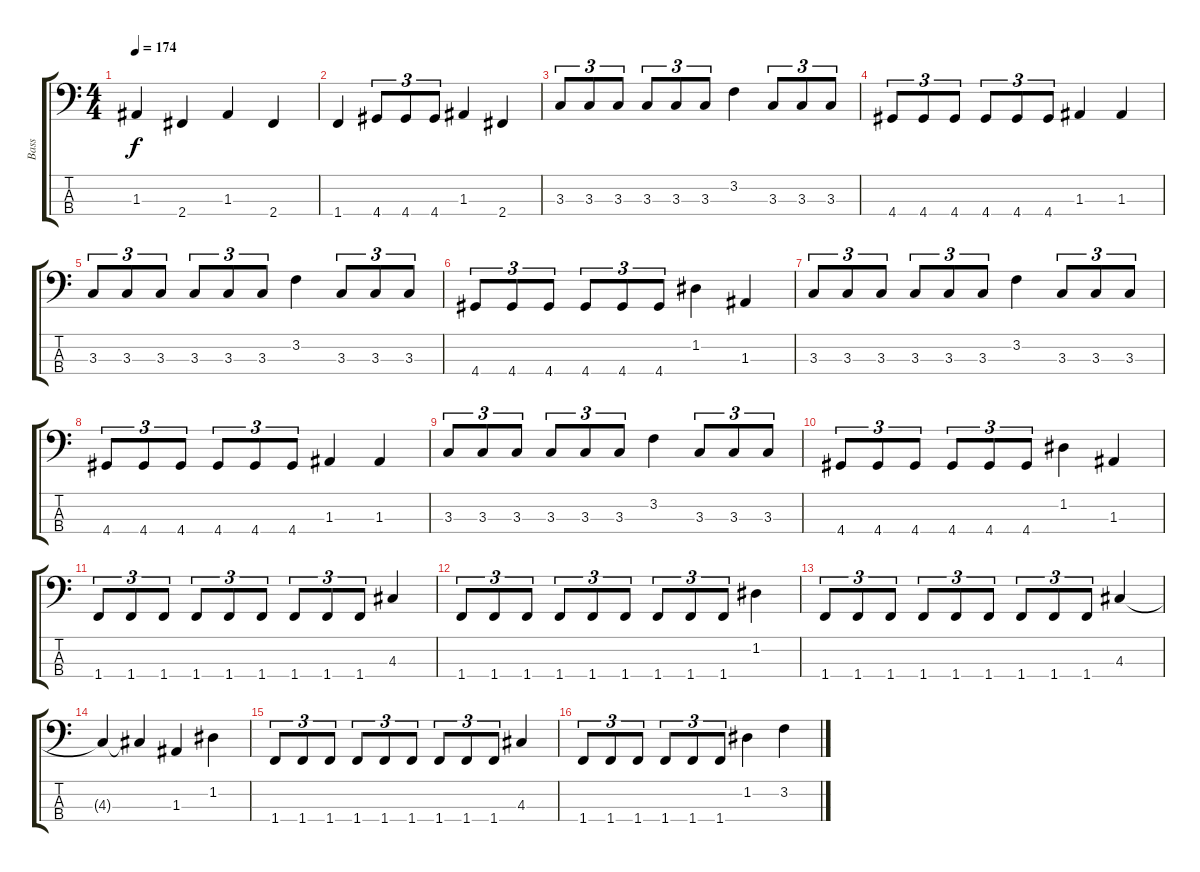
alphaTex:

\track ("Bass" "Bass") {instrument electricbassfinger}
\staff {score tabs}
\tuning (G2 D2 A1 E1) {hide}
\ts (4 4)
\tempo 174
\clef f4
\ks c
1.3.4{dy f} 2.4.4 1.3.4 2.4.4 |
1.4.4 4.4.8{tu (3 2)} 4.4.8{tu (3 2)} 4.4.8{tu (3 2)} 1.3.4 2.4.4 |
3.3.8{tu (3 2)} 3.3.8{tu (3 2)} 3.3.8{tu (3 2)} 3.3.8{tu (3 2)} 3.3.8{tu (3 2)} 3.3.8{tu (3 2)} 3.2.4 3.3.8{tu (3 2)} 3.3.8{tu (3 2)} 3.3.8{tu (3 2)} |
4.4.8{tu (3 2)} 4.4.8{tu (3 2)} 4.4.8{tu (3 2)} 4.4.8{tu (3 2)} 4.4.8{tu (3 2)} 4.4.8{tu (3 2)} 1.3.4 1.3.4 |
3.3.8{tu (3 2)} 3.3.8{tu (3 2)} 3.3.8{tu (3 2)} 3.3.8{tu (3 2)} 3.3.8{tu (3 2)} 3.3.8{tu (3 2)} 3.2.4 3.3.8{tu (3 2)} 3.3.8{tu (3 2)} 3.3.8{tu (3 2)} |
4.4.8{tu (3 2)} 4.4.8{tu (3 2)} 4.4.8{tu (3 2)} 4.4.8{tu (3 2)} 4.4.8{tu (3 2)} 4.4.8{tu (3 2)} 1.2.4 1.3.4 |
3.3.8{tu (3 2)} 3.3.8{tu (3 2)} 3.3.8{tu (3 2)} 3.3.8{tu (3 2)} 3.3.8{tu (3 2)} 3.3.8{tu (3 2)} 3.2.4 3.3.8{tu (3 2)} 3.3.8{tu (3 2)} 3.3.8{tu (3 2)} |
4.4.8{tu (3 2)} 4.4.8{tu (3 2)} 4.4.8{tu (3 2)} 4.4.8{tu (3 2)} 4.4.8{tu (3 2)} 4.4.8{tu (3 2)} 1.3.4 1.3.4 |
3.3.8{tu (3 2)} 3.3.8{tu (3 2)} 3.3.8{tu (3 2)} 3.3.8{tu (3 2)} 3.3.8{tu (3 2)} 3.3.8{tu (3 2)} 3.2.4 3.3.8{tu (3 2)} 3.3.8{tu (3 2)} 3.3.8{tu (3 2)} |
4.4.8{tu (3 2)} 4.4.8{tu (3 2)} 4.4.8{tu (3 2)} 4.4.8{tu (3 2)} 4.4.8{tu (3 2)} 4.4.8{tu (3 2)} 1.2.4 1.3.4 |
1.4.8{tu (3 2)} 1.4.8{tu (3 2)} 1.4.8{tu (3 2)} 1.4.8{tu (3 2)} 1.4.8{tu (3 2)} 1.4.8{tu (3 2)} 1.4.8{tu (3 2)} 1.4.8{tu (3 2)} 1.4.8{tu (3 2)} 4.3.4 |
1.4.8{tu (3 2)} 1.4.8{tu (3 2)} 1.4.8{tu (3 2)} 1.4.8{tu (3 2)} 1.4.8{tu (3 2)} 1.4.8{tu (3 2)} 1.4.8{tu (3 2)} 1.4.8{tu (3 2)} 1.4.8{tu (3 2)} 1.2.4 |
1.4.8{tu (3 2)} 1.4.8{tu (3 2)} 1.4.8{tu (3 2)} 1.4.8{tu (3 2)} 1.4.8{tu (3 2)} 1.4.8{tu (3 2)} 1.4.8{tu (3 2)} 1.4.8{tu (3 2)} 1.4.8{tu (3 2)} 4.3.4 |
4.3{t}.4 4.3{t}.4 1.3.4 1.2.4 |
1.4.8{tu (3 2)} 1.4.8{tu (3 2)} 1.4.8{tu (3 2)} 1.4.8{tu (3 2)} 1.4.8{tu (3 2)} 1.4.8{tu (3 2)} 1.4.8{tu (3 2)} 1.4.8{tu (3 2)} 1.4.8{tu (3 2)} 4.3.4 |
1.4.8{tu (3 2)} 1.4.8{tu (3 2)} 1.4.8{tu (3 2)} 1.4.8{tu (3 2)} 1.4.8{tu (3 2)} 1.4.8{tu (3 2)} 1.2.4 3.2.4
